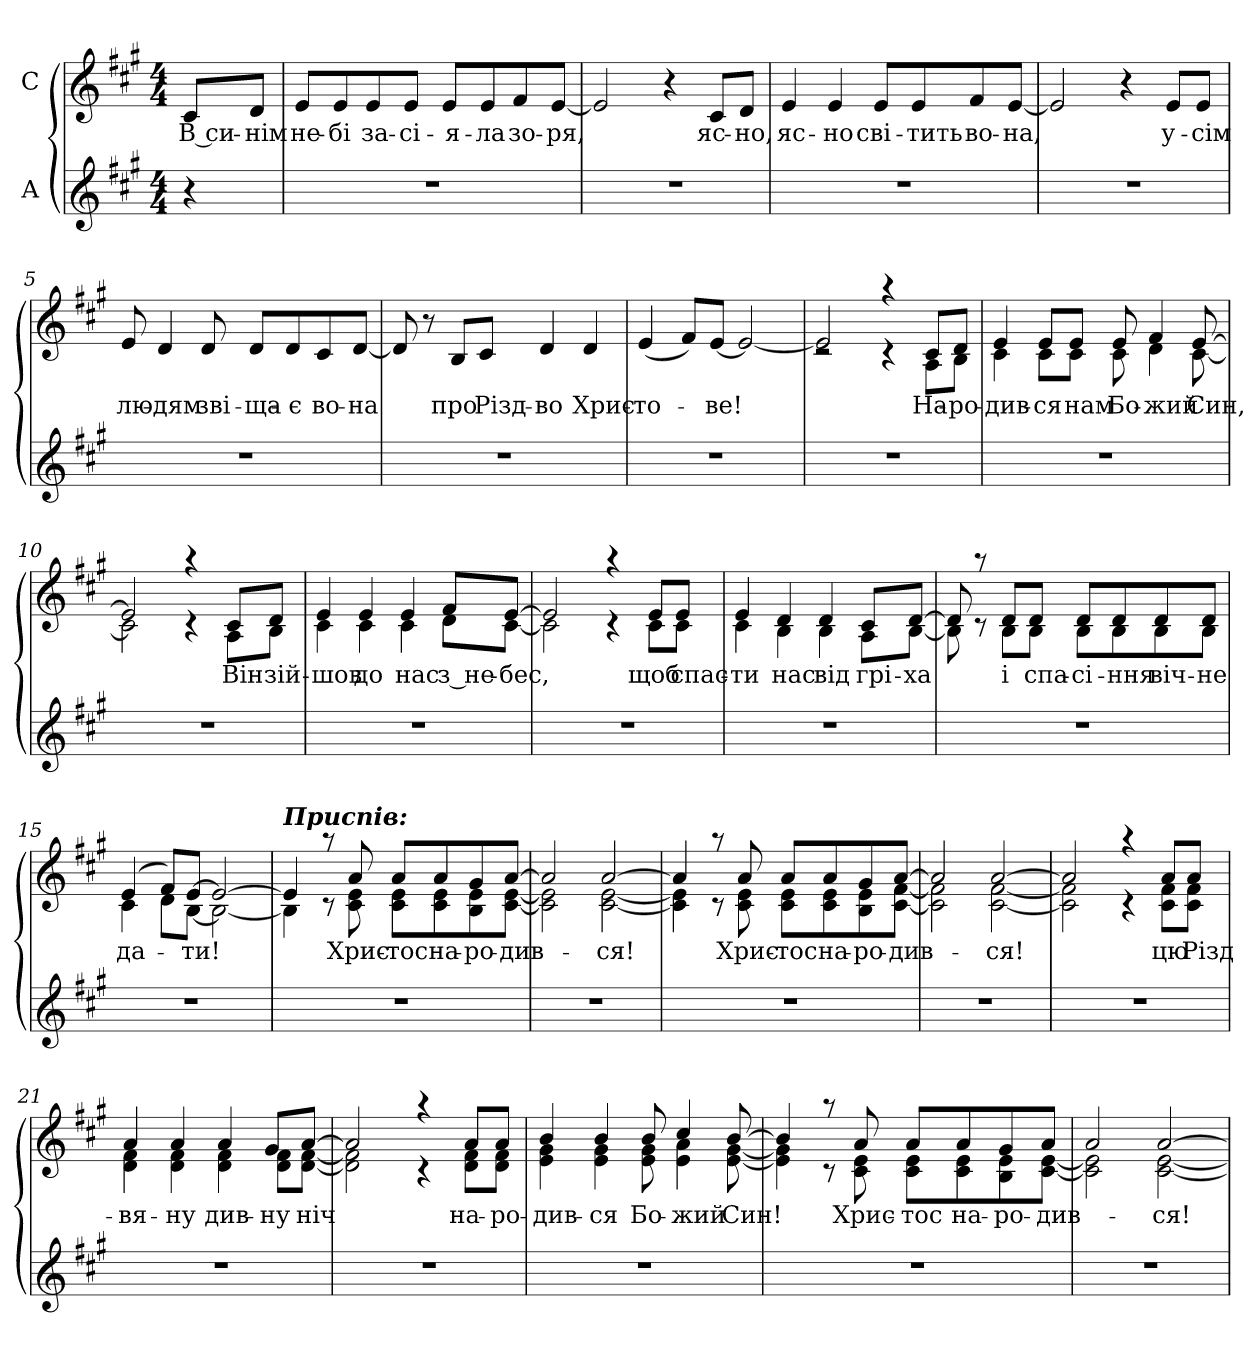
**kern	**kern	**text
*part2	*part1	*part1
*staff2	*staff1	*staff1
*I"А	*I"С	*
*clefG2	*clefG2	*
*k[f#c#g#]	*k[f#c#g#]	*
*A:	*A:	*
*M4/4	*M4/4	*
=	=	=
!	!	!LO:LY:b
4r	8c#/L	В си-
!	!	!LO:LY:b
.	8d/J	-нім
=1	=1	=1
!	!	!LO:LY:b
1r	8e/L	не-
!	!	!LO:LY:b
.	8e/	-бі
!	!	!LO:LY:b
.	8e/	за-
!	!	!LO:LY:b
.	8e/J	-сі-
!	!	!LO:LY:b
.	8e/L	-я-
!	!	!LO:LY:b
.	8e/	-ла
!	!	!LO:LY:b
.	8f#/	зо-
!	!	!LO:LY:b
.	[8e/J	-ря,
=2	=2	=2
1r	2e/]	.
.	4r	.
!	!	!LO:LY:b
.	8c#/L	яс-
!	!	!LO:LY:b
.	8d/J	-но,
=3	=3	=3
!	!	!LO:LY:b
1r	4e/	яс-
!	!	!LO:LY:b
.	4e/	-но
!	!	!LO:LY:b
.	8e/L	сві-
!	!	!LO:LY:b
.	8e/	-тить
!	!	!LO:LY:b
.	8f#/	во-
!	!	!LO:LY:b
.	[8e/J	-на,
!!LO:LB:g=z
=4	=4	=4
1r	2e/]	.
.	4r	.
!	!	!LO:LY:b
.	8e/L	у-
!	!	!LO:LY:b
.	8e/J	-сім
=5	=5	=5
!	!	!LO:LY:b
1r	8e/	лю-
!	!	!LO:LY:b
.	4d/	-дям
!	!	!LO:LY:b
.	8d/	зві-
!	!	!LO:LY:b
.	8d/L	-ща-
!	!	!LO:LY:b
.	8d/	-є
!	!	!LO:LY:b
.	8c#/	во-
!	!	!LO:LY:b
.	[8d/J	-на
=6	=6	=6
1r	8d/]	.
.	8r	.
!	!	!LO:LY:b
.	8B/L	про
!	!	!LO:LY:b
.	8c#/J	Різд-
!	!	!LO:LY:b
.	4d/	-во
!	!	!LO:LY:b
.	4d/	Хрис-
=7	=7	=7
!	!	!LO:LY:b
1r	(<4e/	-то-
.	8f#/L)	.
!	!	!LO:LY:b
.	[8e/J	-ве!
.	2e/_	.
!!LO:LB:g=z
=8	=8	=8
*	*^	*
1r	2e/]	2rc	.
.	4raa	4rc	.
!	!	!	!LO:LY:b
.	8c#/L	8A\L	На-
!	!	!	!LO:LY:b
.	8d/J	8B\J	-ро-
=9	=9	=9	=9
!	!	!	!LO:LY:b
1r	4e/	4c#\	-див-
!	!	!	!LO:LY:b
.	8e/L	8c#\L	-ся
!	!	!	!LO:LY:b
.	8e/J	8c#\J	нам
!	!	!	!LO:LY:b
.	8e/	8c#\	Бо-
!	!	!	!LO:LY:b
.	4f#/	4d\	-жий
!	!	!	!LO:LY:b
.	[>8e/	[<8c#\	Син,
=10	=10	=10	=10
1r	2e/]	2c#\]	.
.	4raa	4rc	.
!	!	!	!LO:LY:b
.	8c#/L	8A\L	Він
!	!	!	!LO:LY:b
.	8d/J	8B\J	зій-
=11	=11	=11	=11
!	!	!	!LO:LY:b
1r	4e/	4c#\	-шов
!	!	!	!LO:LY:b
.	4e/	4c#\	до
!	!	!	!LO:LY:b
.	4e/	4c#\	нас
!	!	!	!LO:LY:b
.	8f#/L	8d\L	з не-
!	!	!	!LO:LY:b
.	[>8e/J	[<8c#\J	-бес,
!!LO:LB:g=z	!!
=12	=12	=12	=12
1r	2e/]	2c#\]	.
.	4raa	4rc	.
!	!	!	!LO:LY:b
.	8e/L	8c#\L	щоб
!	!	!	!LO:LY:b
.	8e/J	8c#\J	спас-
=13	=13	=13	=13
!	!	!	!LO:LY:b
1r	4e/	4c#\	-ти
!	!	!	!LO:LY:b
.	4d/	4B\	нас
!	!	!	!LO:LY:b
.	4d/	4B\	від
!	!	!	!LO:LY:b
.	8c#/L	8A\L	грі-
!	!	!	!LO:LY:b
.	[>8d/J	[<8B\J	-ха
=14	=14	=14	=14
1r	8d/]	8B\]	.
.	8raa	8rc	.
!	!	!	!LO:LY:b
.	8d/L	8B\L	і
!	!	!	!LO:LY:b
.	8d/J	8B\J	спа-
!	!	!	!LO:LY:b
.	8d/L	8B\L	-сі-
!	!	!	!LO:LY:b
.	8d/	8B\	-ння
!	!	!	!LO:LY:b
.	8d/	8B\	віч-
!	!	!	!LO:LY:b
.	8d/J	8B\J	-не
=15	=15	=15	=15
!	!	!	!LO:LY:b
1r	(4e/	4c#\	да-
.	8f#/L)	8d\L	.
!	!	!	!LO:LY:b
.	[>8e/J	[<8B\J	-ти!
.	2e/_	2B\_	.
!!LO:LB:g=z	!!
=16	=16	=16	=16
!	!LO:TX:a:Bi:t=Приспів&colon;	!	!
1r	4e/]	4B\]	.
.	8raa	8rc	.
!	!	!	!LO:LY:b
.	8a/	8c#\ 8e\	Хрис-
!	!	!	!LO:LY:b
.	8a/L	8c#\ 8e\L	-тос
!	!	!	!LO:LY:b
.	8a/	8c#\ 8e\	на-
!	!	!	!LO:LY:b
.	8g#/	8B\ 8e\	-ро-
!	!	!	!LO:LY:b
.	[>8a/J	[<8c#\ [<8e\J	-див-
=17	=17	=17	=17
1r	2a/]	2c#\] 2e\]	.
!	!	!	!LO:LY:b
.	[>2a/	[<2c#\ [<2e\	-ся!
=18	=18	=18	=18
1r	4a/]	4c#\] 4e\]	.
.	8raa	8rc	.
!	!	!	!LO:LY:b
.	8a/	8c#\ 8e\	Хрис-
!	!	!	!LO:LY:b
.	8a/L	8c#\ 8e\L	-тос
!	!	!	!LO:LY:b
.	8a/	8c#\ 8e\	на-
!	!	!	!LO:LY:b
.	8g#/	8B\ 8e\	-ро-
!	!	!	!LO:LY:b
.	[>8a/J	[<8c#\ [<8f#\J	-див-
=19	=19	=19	=19
1r	2a/]	2c#\] 2f#\]	.
!	!	!	!LO:LY:b
.	[>2a/	[<2c#\ [<2f#\	-ся!
!!LO:LB:g=z	!!
=20	=20	=20	=20
1r	2a/]	2c#\] 2f#\]	.
!	!	!	!LO:LY:b
.	4raa	4rc	В
!	!	!	!LO:LY:b
.	8a/L	8c#\ 8f#\L	цю
!	!	!	!LO:LY:b
.	8a/J	8c#\ 8f#\J	Різд-
=21	=21	=21	=21
!	!	!	!LO:LY:b
1r	4a/	4d\ 4f#\	-вя-
!	!	!	!LO:LY:b
.	4a/	4d\ 4f#\	-ну
!	!	!	!LO:LY:b
.	4a/	4d\ 4f#\	див-
!	!	!	!LO:LY:b
.	8g#/L	8d\ 8f#\L	-ну
!	!	!	!LO:LY:b
.	[>8a/J	[<8d\ [<8f#\J	ніч
=22	=22	=22	=22
1r	2a/]	2d\] 2f#\]	.
.	4raa	4rc	.
!	!	!	!LO:LY:b
.	8a/L	8d\ 8f#\L	на-
!	!	!	!LO:LY:b
.	8a/J	8d\ 8f#\J	-ро-
=23	=23	=23	=23
!	!	!	!LO:LY:b
1r	4b/	4e\ 4g#\	-див-
!	!	!	!LO:LY:b
.	4b/	4e\ 4g#\	-ся
!	!	!	!LO:LY:b
.	8b/	8e\ 8g#\	Бо-
!	!	!	!LO:LY:b
.	4cc#/	4e\ 4a\	-жий
!	!	!	!LO:LY:b
.	[>8b/	[<8e\ [<8g#\	Син!
!!LO:LB:g=z	!!
=24	=24	=24	=24
1r	4b/]	4e\] 4g#\]	.
.	8raa	8rc	.
!	!	!	!LO:LY:b
.	8a/	8c#\ 8e\	Хрис-
!	!	!	!LO:LY:b
.	8a/L	8c#\ 8e\L	-тос
!	!	!	!LO:LY:b
.	8a/	8c#\ 8e\	на-
!	!	!	!LO:LY:b
.	8g#/	8B\ 8e\	-ро-
!	!	!	!LO:LY:b
.	8a/J	[<8c#\ [<8e\J	-див-
=25	=25	=25	=25
1r	2a/	2c#\] 2e\]	.
!	!	!	!LO:LY:b
.	[>2a/	[<2c#\ [<2e\	-ся!
*	*v	*v	*
=	=	=
*-	*-	*-
